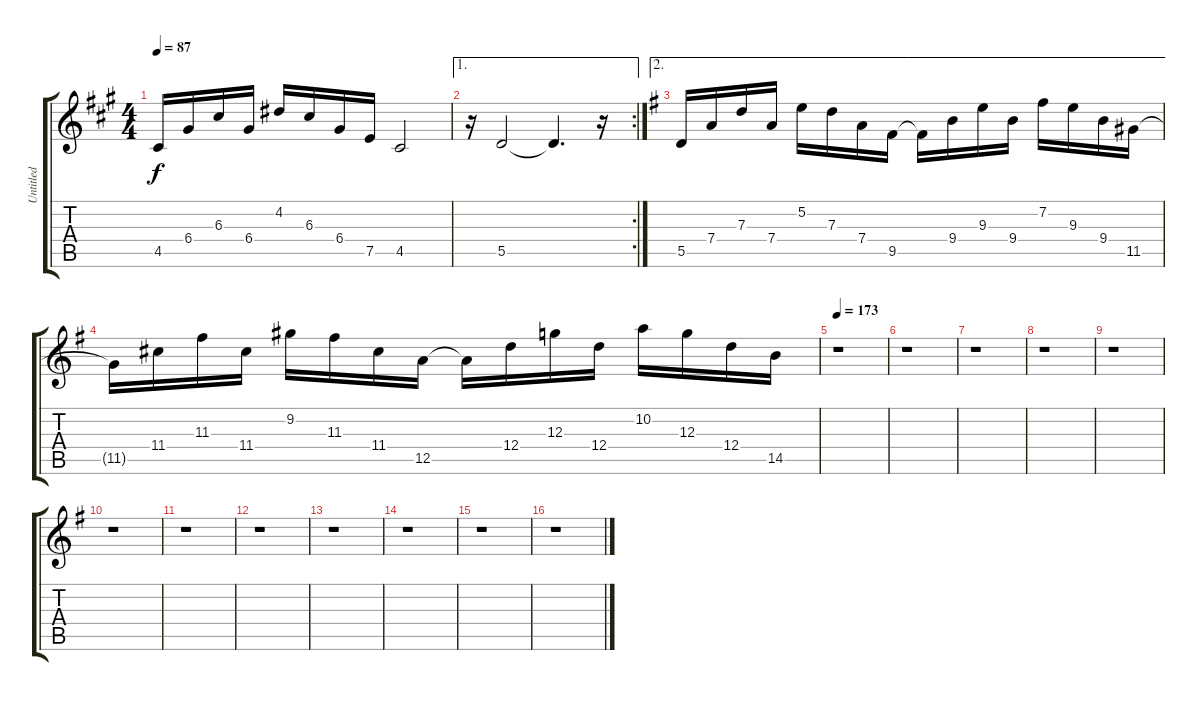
\track ("Untitled" "Untitled") {instrument distortionguitar}
\staff {score tabs}
\tuning (E4 B3 G3 D3 A2 E2) {hide}
\ts (4 4)
\tempo 87
\clef g2
\ks a
4.5.16{dy f} 6.4.16 6.3.16 6.4.16 4.2.16 6.3.16 6.4.16 7.5.16 4.5.2 |
\ae 1
\rc 2
r.16 5.5.2 5.5{t}.4{d} r.16 |
\ae 2
\ks g
5.5.16 7.4.16 7.3.16 7.4.16 5.2.16 7.3.16 7.4.16 9.5.16 9.5{t}.16 9.4.16 9.3.16 9.4.16 7.2.16 9.3.16 9.4.16 11.5.16 |
11.5{t}.16 11.4.16 11.3.16 11.4.16 9.2.16 11.3.16 11.4.16 12.5.16 12.5{t}.16 12.4.16 12.3.16 12.4.16 10.2.16 12.3.16 12.4.16 14.5.16 |
\tempo 173
r.1 |
r.1 |
r.1 |
r.1 |
r.1 |
r.1 |
r.1 |
r.1 |
r.1 |
r.1 |
r.1 |
r.1
